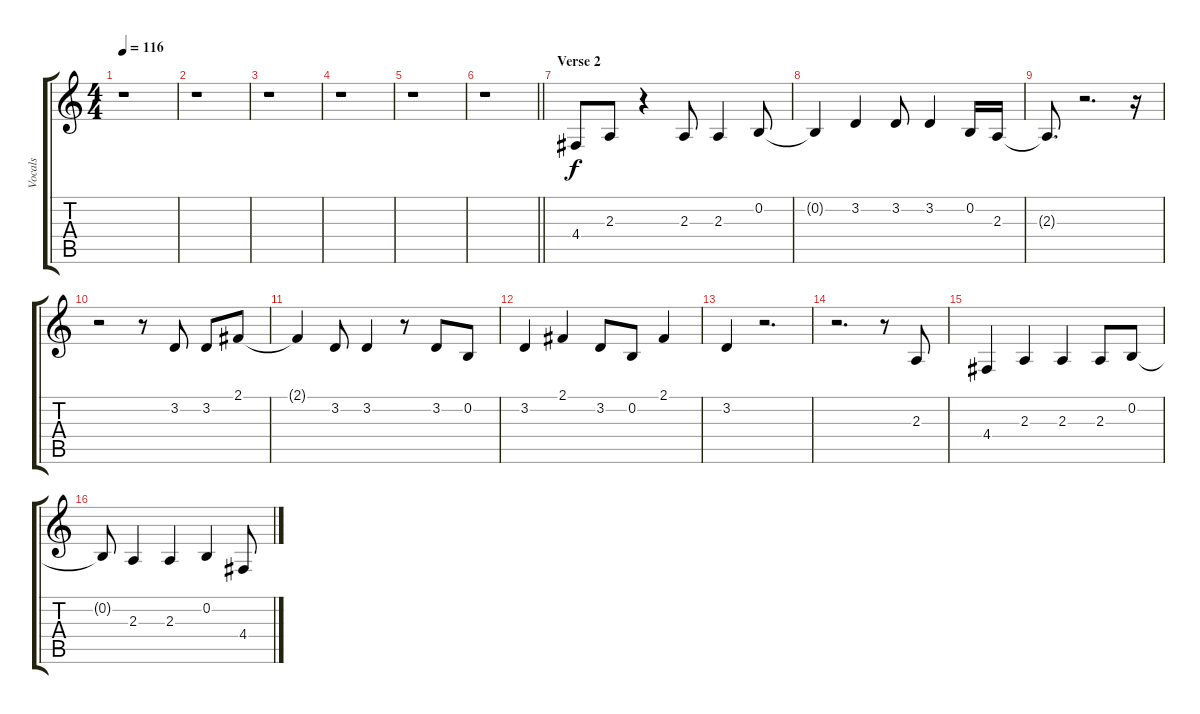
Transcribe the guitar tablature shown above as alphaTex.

\track ("Vocals" "Vocals") {instrument harmonica}
\staff {score tabs}
\tuning (E4 B3 G3 D3 A2 E2) {hide}
\ts (4 4)
\tempo 116
\clef g2
\ks c
r.1{dy f} |
r.1 |
r.1 |
r.1 |
r.1 |
\barLineRight lightlight
r.1 |
\section ("" "Verse 2")
4.4.8 2.3.8 r.4 2.3.8 2.3.4 0.2.8 |
0.2{t}.4 3.2.4 3.2.8 3.2.4 0.2.16 2.3.16 |
2.3{t}.8{d} r.2{d} r.16 |
r.2 r.8 3.2.8 3.2.8 2.1.8 |
2.1{t}.4 3.2.8 3.2.4 r.8 3.2.8 0.2.8 |
3.2.4 2.1.4 3.2.8 0.2.8 2.1.4 |
3.2.4 r.2{d} |
r.2{d} r.8 2.3.8 |
4.4.4 2.3.4 2.3.4 2.3.8 0.2.8 |
0.2{t}.8 2.3.4 2.3.4 0.2.4 4.4.8
